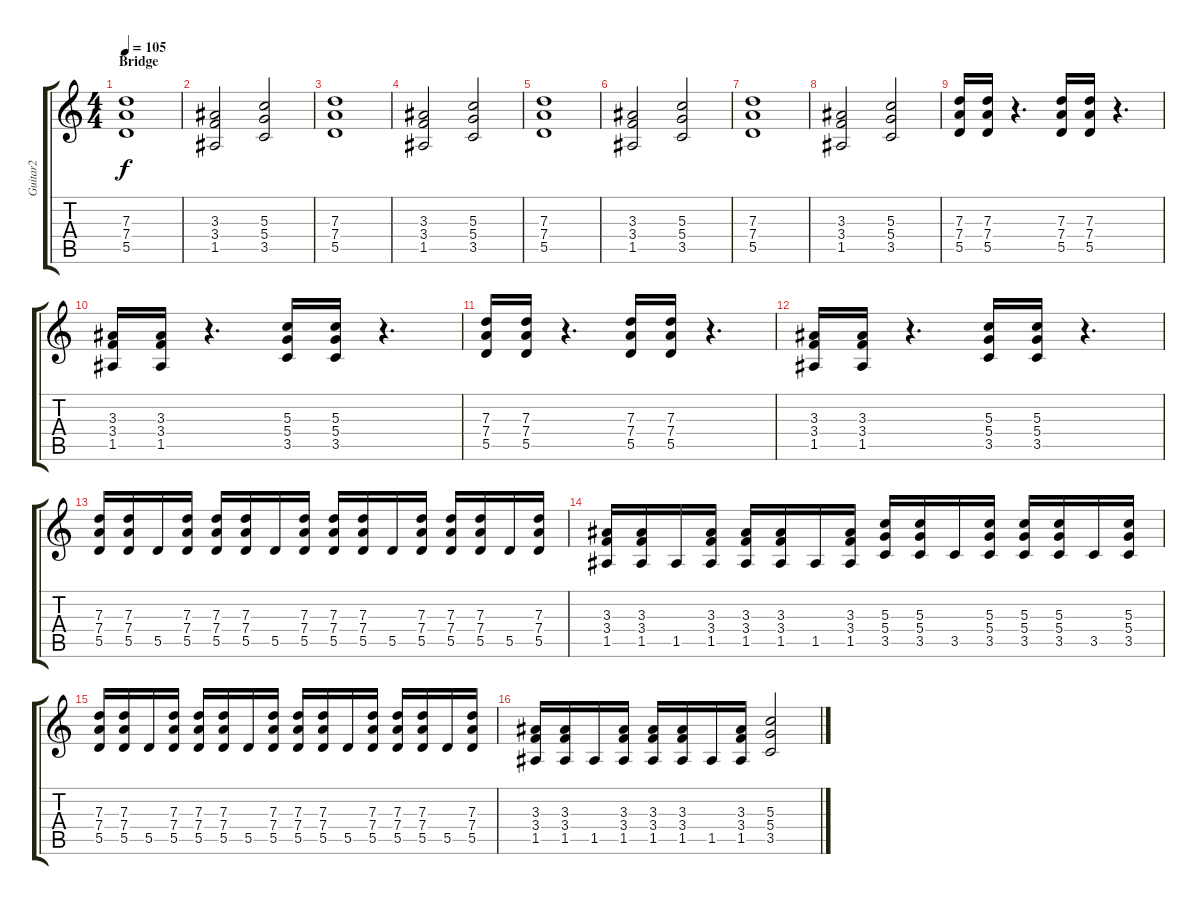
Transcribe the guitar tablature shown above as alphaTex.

\track ("Guitar2" "Guitar2") {instrument distortionguitar}
\staff {score tabs}
\tuning (E4 B3 G3 D3 A2 E2) {hide}
\ts (4 4)
\section ("" "Bridge")
\tempo 105
\clef g2
\ks c
(7.3 7.4 5.5).1{dy f} |
(3.3 3.4 1.5).2 (5.3 5.4 3.5).2 |
(7.3 7.4 5.5).1 |
(3.3 3.4 1.5).2 (5.3 5.4 3.5).2 |
(7.3 7.4 5.5).1 |
(3.3 3.4 1.5).2 (5.3 5.4 3.5).2 |
(7.3 7.4 5.5).1 |
(3.3 3.4 1.5).2 (5.3 5.4 3.5).2 |
(7.3 7.4 5.5).16 (7.3 7.4 5.5).16 r.4{d} (7.3 7.4 5.5).16 (7.3 7.4 5.5).16 r.4{d} |
(3.3 3.4 1.5).16 (3.3 3.4 1.5).16 r.4{d} (5.3 5.4 3.5).16 (5.3 5.4 3.5).16 r.4{d} |
(7.3 7.4 5.5).16 (7.3 7.4 5.5).16 r.4{d} (7.3 7.4 5.5).16 (7.3 7.4 5.5).16 r.4{d} |
(3.3 3.4 1.5).16 (3.3 3.4 1.5).16 r.4{d} (5.3 5.4 3.5).16 (5.3 5.4 3.5).16 r.4{d} |
(7.3 7.4 5.5).16 (7.3 7.4 5.5).16 5.5.16 (7.3 7.4 5.5).16 (7.3 7.4 5.5).16 (7.3 7.4 5.5).16 5.5.16 (7.3 7.4 5.5).16 (7.3 7.4 5.5).16 (7.3 7.4 5.5).16 5.5.16 (7.3 7.4 5.5).16 (7.3 7.4 5.5).16 (7.3 7.4 5.5).16 5.5.16 (7.3 7.4 5.5).16 |
(3.3 3.4 1.5).16 (3.3 3.4 1.5).16 1.5.16 (3.3 3.4 1.5).16 (3.3 3.4 1.5).16 (3.3 3.4 1.5).16 1.5.16 (3.3 3.4 1.5).16 (5.3 5.4 3.5).16 (5.3 5.4 3.5).16 3.5.16 (5.3 5.4 3.5).16 (5.3 5.4 3.5).16 (5.3 5.4 3.5).16 3.5.16 (5.3 5.4 3.5).16 |
(7.3 7.4 5.5).16 (7.3 7.4 5.5).16 5.5.16 (7.3 7.4 5.5).16 (7.3 7.4 5.5).16 (7.3 7.4 5.5).16 5.5.16 (7.3 7.4 5.5).16 (7.3 7.4 5.5).16 (7.3 7.4 5.5).16 5.5.16 (7.3 7.4 5.5).16 (7.3 7.4 5.5).16 (7.3 7.4 5.5).16 5.5.16 (7.3 7.4 5.5).16 |
(3.3 3.4 1.5).16 (3.3 3.4 1.5).16 1.5.16 (3.3 3.4 1.5).16 (3.3 3.4 1.5).16 (3.3 3.4 1.5).16 1.5.16 (3.3 3.4 1.5).16 (5.3 5.4 3.5).2
